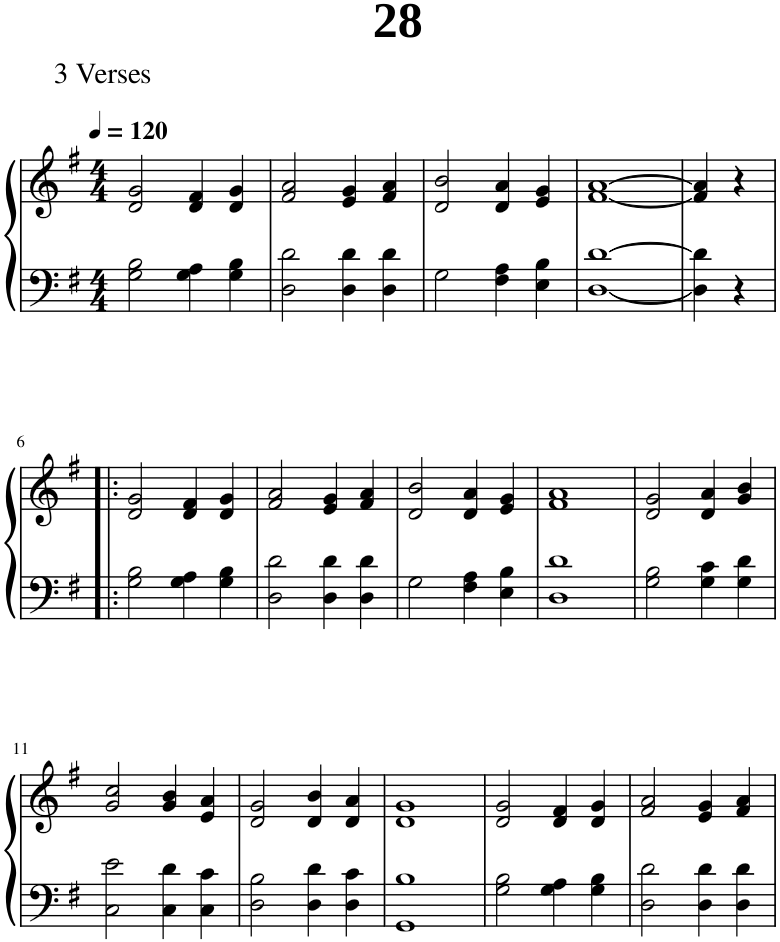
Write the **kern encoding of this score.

**kern	**kern
*part1	*part1
*staff2	*staff1
*I"Piano	*
*I'Pno.	*
*clefF4	*clefG2
*k[f#]	*k[f#]
*M4/4	*M4/4
*MM120	*MM120
=1	=1
2G\ 2B\	2d/ 2g/
4G\ 4A\	4d/ 4f#/
4G\ 4B\	4d/ 4g/
=2	=2
2D\ 2d\	2f#/ 2a/
4D\ 4d\	4e/ 4g/
4D\ 4d\	4f#/ 4a/
=3	=3
2G\	2d/ 2b/
4F#\ 4A\	4d/ 4a/
4E\ 4B\	4e/ 4g/
=4	=4
[1D [1d	[1f# [1a
=5	=5
4D\] 4d\]	4f#/] 4a/]
4r	4r
!!LO:LB:g=z
=6!|:	=6!|:
2G\ 2B\	2d/ 2g/
4G\ 4A\	4d/ 4f#/
4G\ 4B\	4d/ 4g/
=7	=7
2D\ 2d\	2f#/ 2a/
4D\ 4d\	4e/ 4g/
4D\ 4d\	4f#/ 4a/
=8	=8
2G\	2d/ 2b/
4F#\ 4A\	4d/ 4a/
4E\ 4B\	4e/ 4g/
=9	=9
1D 1d	1f# 1a
=10	=10
2G\ 2B\	2d/ 2g/
4G\ 4c\	4d/ 4a/
4G\ 4d\	4g/ 4b/
!!LO:LB:g=z
=11	=11
2C\ 2e\	2g/ 2cc/
4C\ 4d\	4g/ 4b/
4C\ 4c\	4e/ 4a/
=12	=12
2D\ 2B\	2d/ 2g/
4D\ 4d\	4d/ 4b/
4D\ 4c\	4d/ 4a/
=13	=13
1GG 1B	1d 1g
=14	=14
2G\ 2B\	2d/ 2g/
4G\ 4A\	4d/ 4f#/
4G\ 4B\	4d/ 4g/
=15	=15
2D\ 2d\	2f#/ 2a/
4D\ 4d\	4e/ 4g/
4D\ 4d\	4f#/ 4a/
=	=
*-	*-
